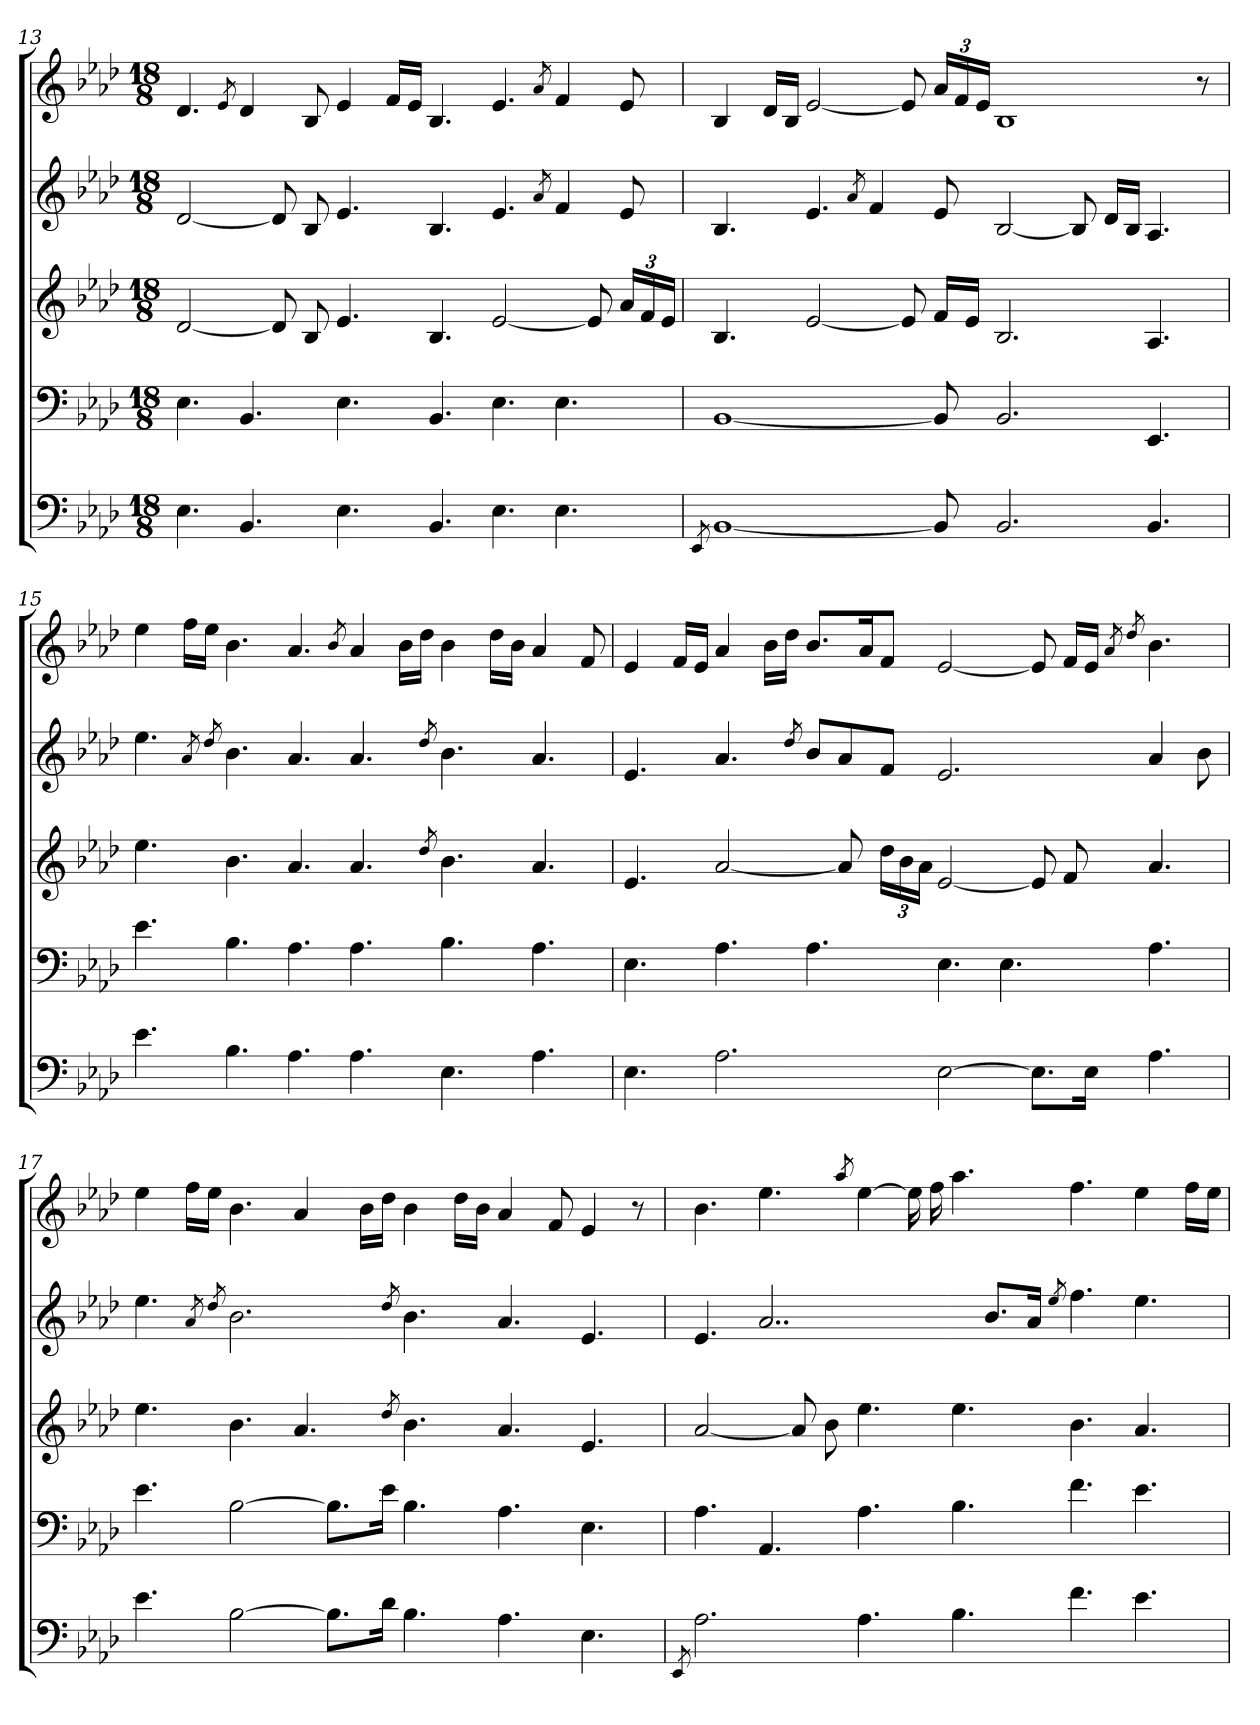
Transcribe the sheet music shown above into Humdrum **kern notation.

**kern	**kern	**kern	**kern	**kern
*part5	*part4	*part3	*part2	*part1
*staff5	*staff4	*staff3	*staff2	*staff1
*clefF4	*clefF4	*clefG2	*clefG2	*clefG2
*k[b-e-a-d-]	*k[b-e-a-d-]	*k[b-e-a-d-]	*k[b-e-a-d-]	*k[b-e-a-d-]
*M18/8	*M18/8	*M18/8	*M18/8	*M18/8
=13	=13	=13	=13	=13
4.E-	4.E-	[2d-	[2d-	4.d-
.	.	.	.	8qe-
4.BB-	4.BB-	.	.	4d-
.	.	8d-]	8d-]	.
.	.	8B-	8B-	8B-
4.E-	4.E-	4.e-	4.e-	4e-
.	.	.	.	16f/LL
.	.	.	.	16e-/JJ
4.BB-	4.BB-	4.B-	4.B-	4.B-
4.E-	4.E-	[2e-	4.e-	4.e-
.	.	.	8qa-	8qa-
4.E-	4.E-	.	4f	4f
.	.	8e-]	.	.
.	.	24a-/LL	8e-	8e-
.	.	24f/	.	.
.	.	24e-/JJ	.	.
=14	=14	=14	=14	=14
8qEE-	.	.	.	.
[1BB-	[1BB-	4.B-	4.B-	4B-
.	.	.	.	16d-/LL
.	.	.	.	16B-/JJ
.	.	[2e-	4.e-	[2e-
.	.	.	8qa-	.
.	.	.	4f	.
.	.	8e-]	.	8e-]
8BB-]	8BB-]	16f/LL	8e-	24a-/LL
.	.	.	.	24f/
.	.	16e-/JJ	.	.
.	.	.	.	24e-/JJ
2.BB-	2.BB-	2.B-	[2B-	1B-
.	.	.	8B-]	.
.	.	.	16d-/LL	.
.	.	.	16B-/JJ	.
4.BB-	4.EE-	4.A-	4.A-	.
.	.	.	.	8r
=15	=15	=15	=15	=15
4.e-	4.e-	4.ee-	4.ee-	4ee-
.	.	.	.	16ff\LL
.	.	.	.	16ee-\JJ
.	.	.	8qa-	.
.	.	.	8qdd-	.
4.B-	4.B-	4.b-	4.b-	4.b-
4.A-	4.A-	4.a-	4.a-	4.a-
.	.	.	.	8qb-
4.A-	4.A-	4.a-	4.a-	4a-
.	.	.	.	16b-\LL
.	.	.	.	16dd-\JJ
.	.	8qdd-	8qdd-	.
4.E-	4.B-	4.b-	4.b-	4b-
.	.	.	.	16dd-\LL
.	.	.	.	16b-\JJ
4.A-	4.A-	4.a-	4.a-	4a-
.	.	.	.	8f
=16	=16	=16	=16	=16
4.E-	4.E-	4.e-	4.e-	4e-
.	.	.	.	16f/LL
.	.	.	.	16e-/JJ
2.A-	4.A-	[2a-	4.a-	4a-
.	.	.	.	16b-\LL
.	.	.	.	16dd-\JJ
.	.	.	8qdd-	.
.	4.A-	.	8b-/L	8.b-/L
.	.	8a-]	8a-/	.
.	.	.	.	16a-/K
.	.	24dd-\LL	8f/J	8f/J
.	.	24b-\	.	.
.	.	24a-\JJ	.	.
[2E-	4.E-	[2e-	2.e-	[2e-
.	4.E-	.	.	.
8.E-\L]	.	8e-]	.	8e-]
.	.	8f	.	16f/LL
16E-\Jk	.	.	.	16e-/JJ
.	.	.	.	8qa-
.	.	.	.	8qdd-
4.A-	4.A-	4.a-	4a-	4.b-
.	.	.	8b-	.
=17	=17	=17	=17	=17
4.e-	4.e-	4.ee-	4.ee-	4ee-
.	.	.	.	16ff\LL
.	.	.	.	16ee-\JJ
.	.	.	8qa-	.
.	.	.	8qdd-	.
[2B-	[2B-	4.b-	2.b-	4.b-
.	.	4.a-	.	4a-
8.B-\L]	8.B-\L]	.	.	.
.	.	.	.	16b-\LL
16d-\Jk	16e-\Jk	.	.	16dd-\JJ
.	.	8qdd-	8qdd-	.
4.B-	4.B-	4.b-	4.b-	4b-
.	.	.	.	16dd-\LL
.	.	.	.	16b-\JJ
4.A-	4.A-	4.a-	4.a-	4a-
.	.	.	.	8f
4.E-	4.E-	4.e-	4.e-	4e-
.	.	.	.	8r
=18	=18	=18	=18	=18
8qEE-	.	.	.	.
2.A-	4.A-	[2a-	4.e-	4.b-
.	4.AA-	.	2..a-	4.ee-
.	.	8a-]	.	.
.	.	8b-	.	.
.	.	.	.	8qaa-
4.A-	4.A-	4.ee-	.	[4ee-
.	.	.	.	16ee-]
.	.	.	.	16ff
4.B-	4.B-	4.ee-	.	4.aa-
.	.	.	8.b-/L	.
.	.	.	16a-/Jk	.
.	.	.	8qee-	.
4.f	4.f	4.b-	4.ff	4.ff
4.e-	4.e-	4.a-	4.ee-	4ee-
.	.	.	.	16ff\LL
.	.	.	.	16ee-\JJ
=	=	=	=	=
*-	*-	*-	*-	*-
